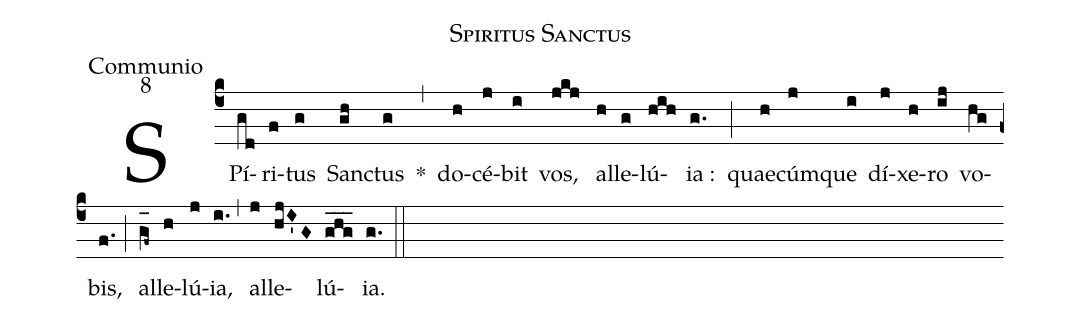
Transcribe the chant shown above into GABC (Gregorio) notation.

name:Spiritus Sanctus;
office-part:Communio;
mode:8;
%%
(c4) SPí(gd)ri(f)tus(g) San(gh)ctus(g) *(,) do(h)cé(j)bit(i) vos,(jkj) al(h)le(g)lú(hih){ia} :(g.) (;) quae(h)cúm(j)que(i) dí(j)xe(h)ro(ij) vo(hg)bis,(f.) (;) al(g_[oh:h]f~)le(h)lú(j){ia},(i.) (,) al(j)le(hjI'G)lú(ghg___){ia}.(g.) (::)
